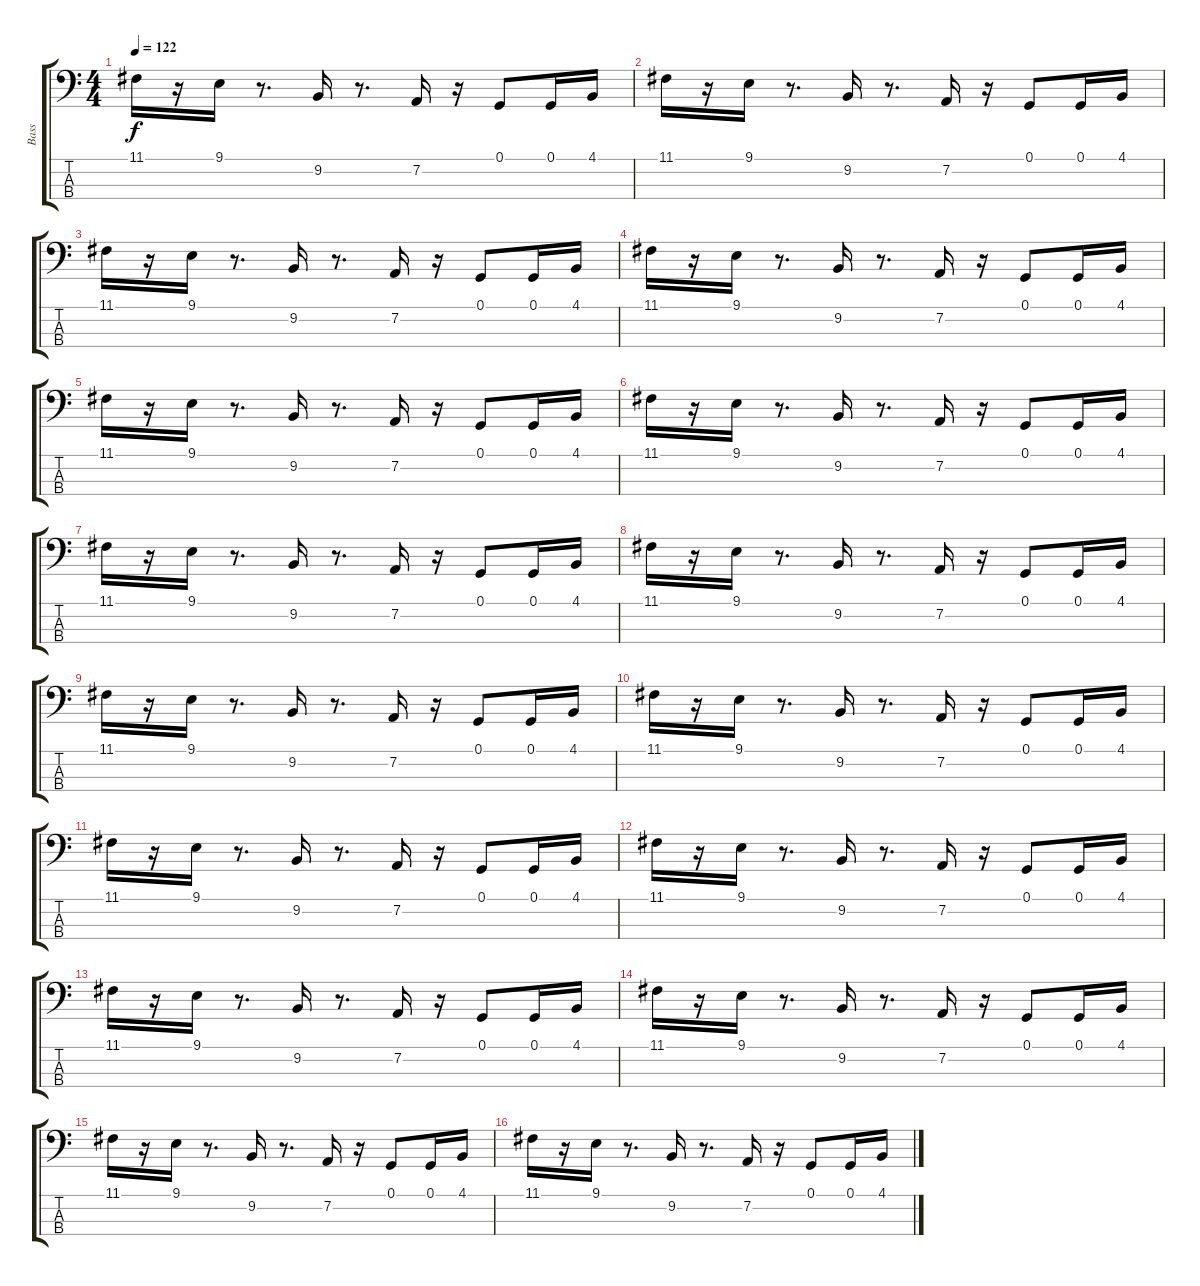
\track ("Bass" "Bass") {instrument lead8bassandlead}
\staff {score tabs}
\tuning (G2 D2 A1 E1) {hide}
\ts (4 4)
\tempo 122
\clef f4
\ks c
11.1.16{dy f} r.16 9.1.16 r.8{d} 9.2.16 r.8{d} 7.2.16 r.16 0.1.8 0.1.16 4.1.16 |
11.1.16 r.16 9.1.16 r.8{d} 9.2.16 r.8{d} 7.2.16 r.16 0.1.8 0.1.16 4.1.16 |
11.1.16 r.16 9.1.16 r.8{d} 9.2.16 r.8{d} 7.2.16 r.16 0.1.8 0.1.16 4.1.16 |
11.1.16 r.16 9.1.16 r.8{d} 9.2.16 r.8{d} 7.2.16 r.16 0.1.8 0.1.16 4.1.16 |
11.1.16 r.16 9.1.16 r.8{d} 9.2.16 r.8{d} 7.2.16 r.16 0.1.8 0.1.16 4.1.16 |
11.1.16 r.16 9.1.16 r.8{d} 9.2.16 r.8{d} 7.2.16 r.16 0.1.8 0.1.16 4.1.16 |
11.1.16 r.16 9.1.16 r.8{d} 9.2.16 r.8{d} 7.2.16 r.16 0.1.8 0.1.16 4.1.16 |
11.1.16 r.16 9.1.16 r.8{d} 9.2.16 r.8{d} 7.2.16 r.16 0.1.8 0.1.16 4.1.16 |
11.1.16 r.16 9.1.16 r.8{d} 9.2.16 r.8{d} 7.2.16 r.16 0.1.8 0.1.16 4.1.16 |
11.1.16 r.16 9.1.16 r.8{d} 9.2.16 r.8{d} 7.2.16 r.16 0.1.8 0.1.16 4.1.16 |
11.1.16 r.16 9.1.16 r.8{d} 9.2.16 r.8{d} 7.2.16 r.16 0.1.8 0.1.16 4.1.16 |
11.1.16 r.16 9.1.16 r.8{d} 9.2.16 r.8{d} 7.2.16 r.16 0.1.8 0.1.16 4.1.16 |
11.1.16 r.16 9.1.16 r.8{d} 9.2.16 r.8{d} 7.2.16 r.16 0.1.8 0.1.16 4.1.16 |
11.1.16 r.16 9.1.16 r.8{d} 9.2.16 r.8{d} 7.2.16 r.16 0.1.8 0.1.16 4.1.16 |
11.1.16 r.16 9.1.16 r.8{d} 9.2.16 r.8{d} 7.2.16 r.16 0.1.8 0.1.16 4.1.16 |
11.1.16 r.16 9.1.16 r.8{d} 9.2.16 r.8{d} 7.2.16 r.16 0.1.8 0.1.16 4.1.16
